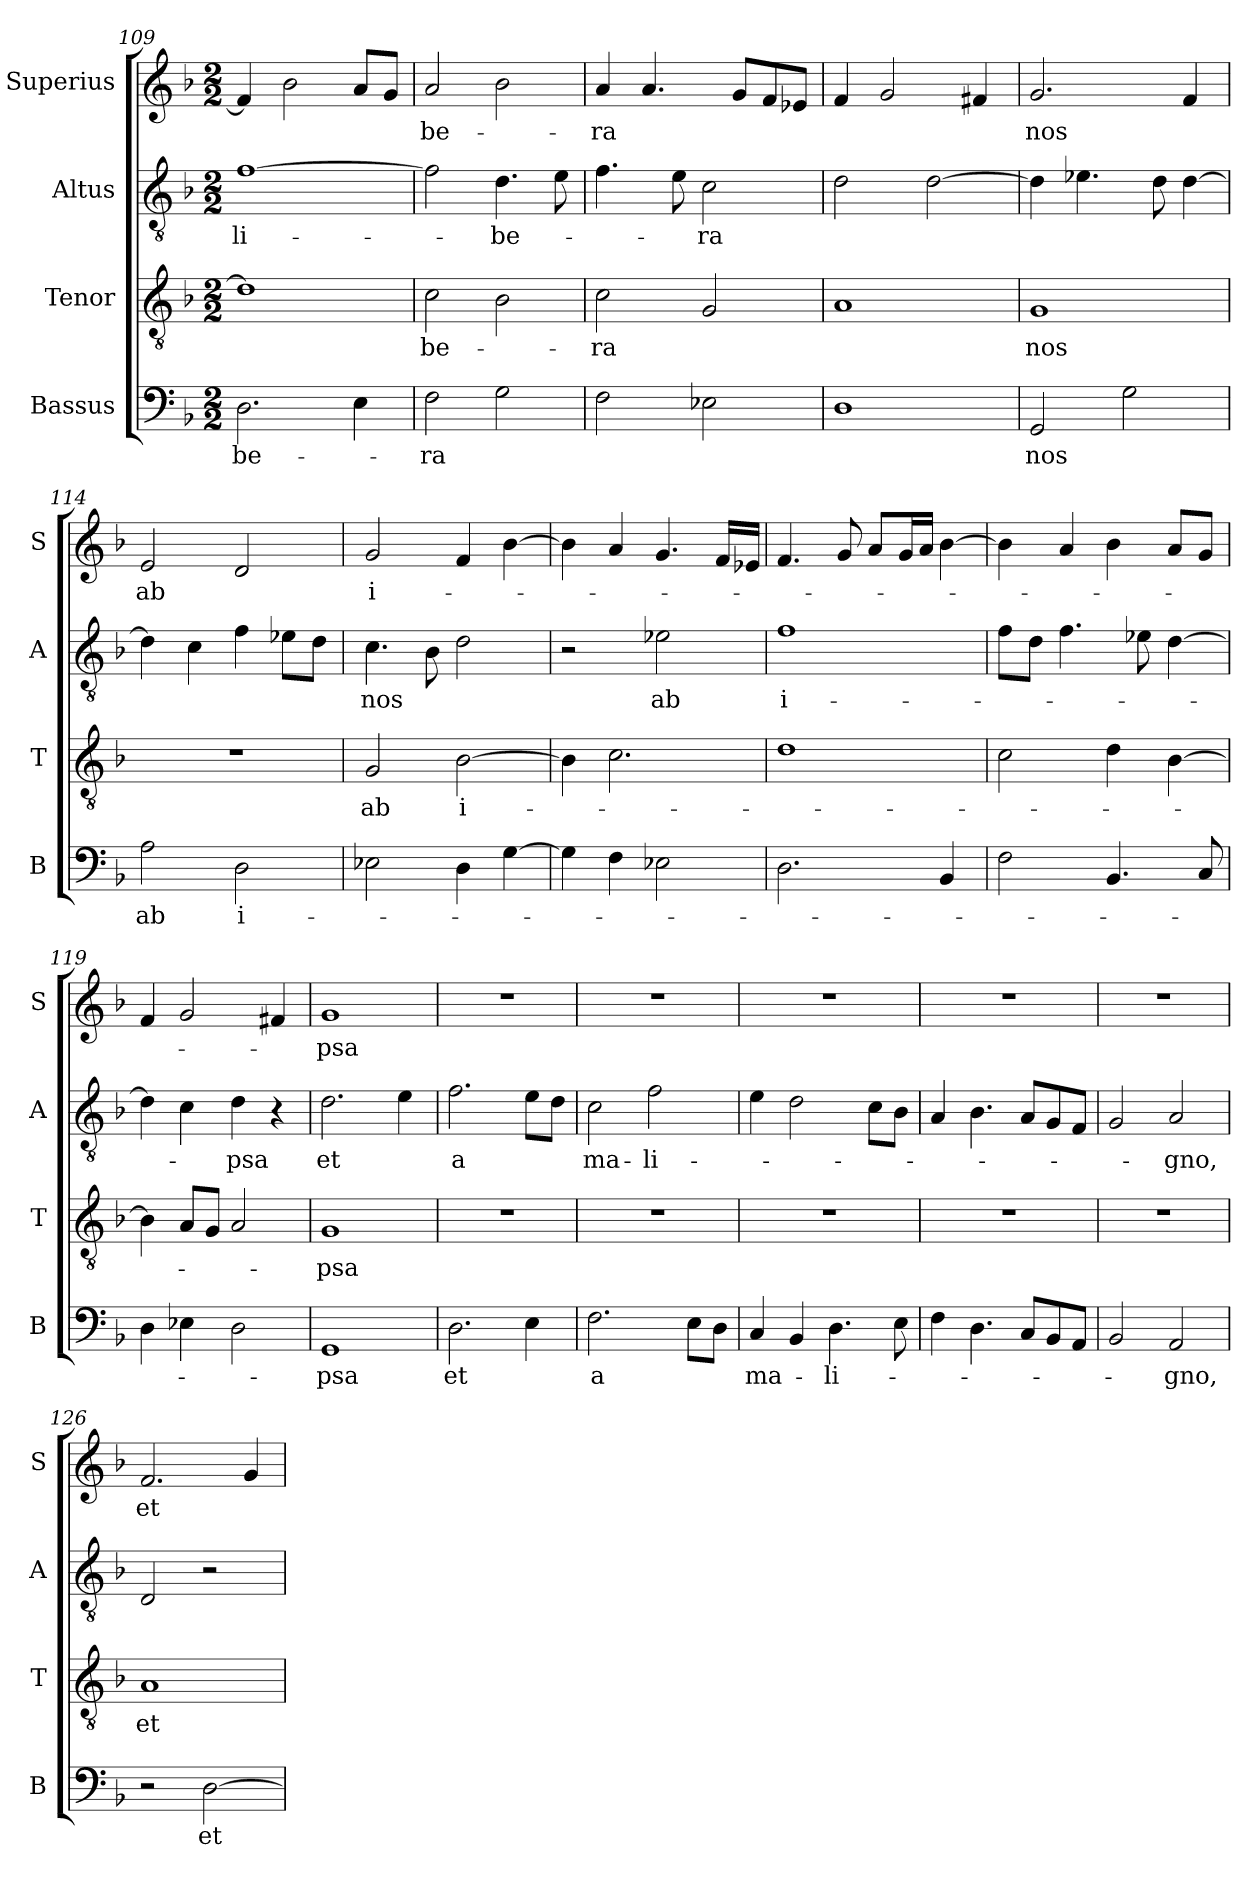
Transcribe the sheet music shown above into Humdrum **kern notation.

**kern	**text	**kern	**text	**kern	**text	**kern	**text
*part4	*part4	*part3	*part3	*part2	*part2	*part1	*part1
*staff4	*staff4	*staff3	*staff3	*staff2	*staff2	*staff1	*staff1
*I"Bassus	*	*I"Tenor	*	*I"Altus	*	*I"Superius	*
*I'B	*	*I'T	*	*I'A	*	*I'S	*
*clefF4	*	*clefGv2	*	*clefGv2	*	*clefG2	*
*k[b-]	*	*k[b-]	*	*k[b-]	*	*k[b-]	*
*M2/2	*	*M2/2	*	*M2/2	*	*M2/2	*
=109	=109	=109	=109	=109	=109	=109	=109
!	!	!	!	!	!LO:LY:i	!	!
2.D	-be-	1d]	.	[1f	li-	4f]	.
.	.	.	.	.	.	2b-	.
4E	.	.	.	.	.	8aL	.
.	.	.	.	.	.	8gJ	.
=110	=110	=110	=110	=110	=110	=110	=110
!	!	!	!	!	!	!	!LO:LY:i
2F	-ra	2c	-be-	2f]	.	2a	-be-
!	!	!	!	!	!LO:LY:i	!	!
2G	.	2B-	.	4.d	-be-	2b-	.
.	.	.	.	8e	.	.	.
=111	=111	=111	=111	=111	=111	=111	=111
!	!	!	!	!	!	!	!LO:LY:i
2F	.	2c	-ra	4.f	.	4a	-ra
.	.	.	.	.	.	4.a	.
.	.	.	.	8e	.	.	.
!	!	!	!	!	!LO:LY:i	!	!
2E-X	.	2G	.	2c	-ra	.	.
.	.	.	.	.	.	8gL	.
.	.	.	.	.	.	8f	.
.	.	.	.	.	.	8e-iJ	.
=112	=112	=112	=112	=112	=112	=112	=112
1D	.	1A	.	2d	.	4f	.
.	.	.	.	.	.	2g	.
.	.	.	.	[2d	.	.	.
.	.	.	.	.	.	4f#X	.
=113	=113	=113	=113	=113	=113	=113	=113
2GG	nos	1G	nos	4d]	.	2.g	nos
.	.	.	.	4.e-X	.	.	.
2G	.	.	.	.	.	.	.
.	.	.	.	8d	.	.	.
.	.	.	.	[4d	.	4f	.
=114	=114	=114	=114	=114	=114	=114	=114
2A	ab	1r	.	4d]	.	2e	ab
.	.	.	.	4c	.	.	.
2D	i-	.	.	4f	.	2d	.
.	.	.	.	8e-XL	.	.	.
.	.	.	.	8dJ	.	.	.
=115	=115	=115	=115	=115	=115	=115	=115
2E-i	.	2G	ab	4.c	nos	2g	i-
.	.	.	.	8B-	.	.	.
4D	.	[2B-	i-	2d	.	4f	.
[4G	.	.	.	.	.	[4b-	.
=116	=116	=116	=116	=116	=116	=116	=116
4G]	.	4B-]	.	2r	.	4b-]	.
4F	.	2.c	.	.	.	4a	.
2E-i	.	.	.	2e-i	ab	4.g	.
.	.	.	.	.	.	16fLL	.
.	.	.	.	.	.	16e-iJJ	.
=117	=117	=117	=117	=117	=117	=117	=117
2.D	.	1d	.	1f	i-	4.f	.
.	.	.	.	.	.	8g	.
.	.	.	.	.	.	8aL	.
.	.	.	.	.	.	16gL	.
.	.	.	.	.	.	16aJJ	.
4BB-	.	.	.	.	.	[4b-	.
=118	=118	=118	=118	=118	=118	=118	=118
2F	.	2c	.	8fL	.	4b-]	.
.	.	.	.	8dJ	.	.	.
.	.	.	.	4.f	.	4a	.
4.BB-	.	4d	.	.	.	4b-	.
.	.	.	.	8e-i	.	.	.
.	.	[4B-	.	[4d	.	8aL	.
8C	.	.	.	.	.	8gJ	.
=119	=119	=119	=119	=119	=119	=119	=119
4D	.	4B-]	.	4d]	.	4f	.
4E-i	.	8AL	.	4c	.	2g	.
.	.	8GJ	.	.	.	.	.
2D	.	2A	.	4d	-psa	.	.
.	.	.	.	4r	.	4f#X	.
=120	=120	=120	=120	=120	=120	=120	=120
1GG	-psa	1G	-psa	2.d	et	1g	-psa
.	.	.	.	4e	.	.	.
=121	=121	=121	=121	=121	=121	=121	=121
2.D	et	1r	.	2.f	a	1r	.
4E	.	.	.	8eL	.	.	.
.	.	.	.	8dJ	.	.	.
=122	=122	=122	=122	=122	=122	=122	=122
2.F	a	1r	.	2c	ma-	1r	.
.	.	.	.	2f	-li-	.	.
8EL	.	.	.	.	.	.	.
8DJ	.	.	.	.	.	.	.
=123	=123	=123	=123	=123	=123	=123	=123
4C	ma-	1r	.	4e	.	1r	.
4BB-	.	.	.	2d	.	.	.
4.D	-li-	.	.	.	.	.	.
.	.	.	.	8cL	.	.	.
8E	.	.	.	8B-J	.	.	.
=124	=124	=124	=124	=124	=124	=124	=124
4F	.	1r	.	4A	.	1r	.
4.D	.	.	.	4.B-	.	.	.
8CL	.	.	.	8AL	.	.	.
8BB-	.	.	.	8G	.	.	.
8AAJ	.	.	.	8FJ	.	.	.
=125	=125	=125	=125	=125	=125	=125	=125
2BB-	.	1r	.	2G	.	1r	.
2AA	-gno,	.	.	2A	-gno,	.	.
=126	=126	=126	=126	=126	=126	=126	=126
2r	.	1A	et	2D	.	2.f	et
!	!LO:LY:i	!	!	!	!	!	!
[2D	et	.	.	2r	.	.	.
.	.	.	.	.	.	4g	.
=	=	=	=	=	=	=	=
*-	*-	*-	*-	*-	*-	*-	*-
